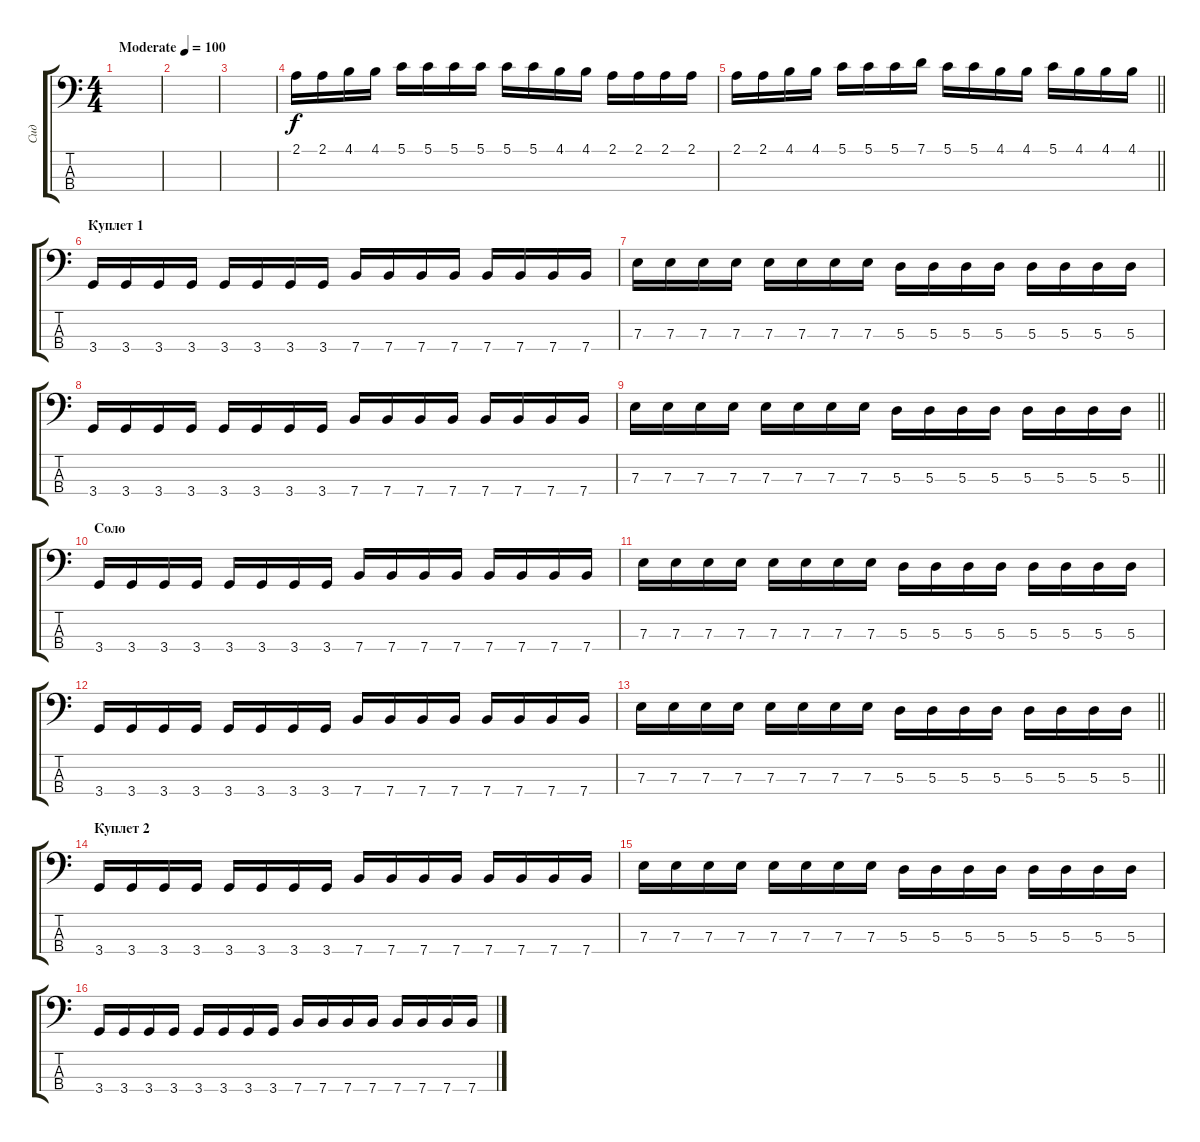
\track ("Сид" "Сид") {instrument electricbasspick}
\staff {score tabs}
\tuning (G2 D2 A1 E1) {hide}
\ts (4 4)
\tempo (100 "Moderate")
\clef f4
\ks c
|
|
|
2.1.16 2.1.16 4.1.16 4.1.16 5.1.16 5.1.16 5.1.16 5.1.16 5.1.16 5.1.16 4.1.16 4.1.16 2.1.16 2.1.16 2.1.16 2.1.16 |
\barLineRight lightlight
2.1.16 2.1.16 4.1.16 4.1.16 5.1.16 5.1.16 5.1.16 7.1.16 5.1.16 5.1.16 4.1.16 4.1.16 5.1.16 4.1.16 4.1.16 4.1.16 |
\section ("" "Куплет 1")
3.4.16 3.4.16 3.4.16 3.4.16 3.4.16 3.4.16 3.4.16 3.4.16 7.4.16 7.4.16 7.4.16 7.4.16 7.4.16 7.4.16 7.4.16 7.4.16 |
7.3.16 7.3.16 7.3.16 7.3.16 7.3.16 7.3.16 7.3.16 7.3.16 5.3.16 5.3.16 5.3.16 5.3.16 5.3.16 5.3.16 5.3.16 5.3.16 |
3.4.16 3.4.16 3.4.16 3.4.16 3.4.16 3.4.16 3.4.16 3.4.16 7.4.16 7.4.16 7.4.16 7.4.16 7.4.16 7.4.16 7.4.16 7.4.16 |
\barLineRight lightlight
7.3.16 7.3.16 7.3.16 7.3.16 7.3.16 7.3.16 7.3.16 7.3.16 5.3.16 5.3.16 5.3.16 5.3.16 5.3.16 5.3.16 5.3.16 5.3.16 |
\section ("" "Соло")
3.4.16 3.4.16 3.4.16 3.4.16 3.4.16 3.4.16 3.4.16 3.4.16 7.4.16 7.4.16 7.4.16 7.4.16 7.4.16 7.4.16 7.4.16 7.4.16 |
7.3.16 7.3.16 7.3.16 7.3.16 7.3.16 7.3.16 7.3.16 7.3.16 5.3.16 5.3.16 5.3.16 5.3.16 5.3.16 5.3.16 5.3.16 5.3.16 |
3.4.16 3.4.16 3.4.16 3.4.16 3.4.16 3.4.16 3.4.16 3.4.16 7.4.16 7.4.16 7.4.16 7.4.16 7.4.16 7.4.16 7.4.16 7.4.16 |
\barLineRight lightlight
7.3.16 7.3.16 7.3.16 7.3.16 7.3.16 7.3.16 7.3.16 7.3.16 5.3.16 5.3.16 5.3.16 5.3.16 5.3.16 5.3.16 5.3.16 5.3.16 |
\section ("" "Куплет 2")
3.4.16 3.4.16 3.4.16 3.4.16 3.4.16 3.4.16 3.4.16 3.4.16 7.4.16 7.4.16 7.4.16 7.4.16 7.4.16 7.4.16 7.4.16 7.4.16 |
7.3.16 7.3.16 7.3.16 7.3.16 7.3.16 7.3.16 7.3.16 7.3.16 5.3.16 5.3.16 5.3.16 5.3.16 5.3.16 5.3.16 5.3.16 5.3.16 |
3.4.16 3.4.16 3.4.16 3.4.16 3.4.16 3.4.16 3.4.16 3.4.16 7.4.16 7.4.16 7.4.16 7.4.16 7.4.16 7.4.16 7.4.16 7.4.16
